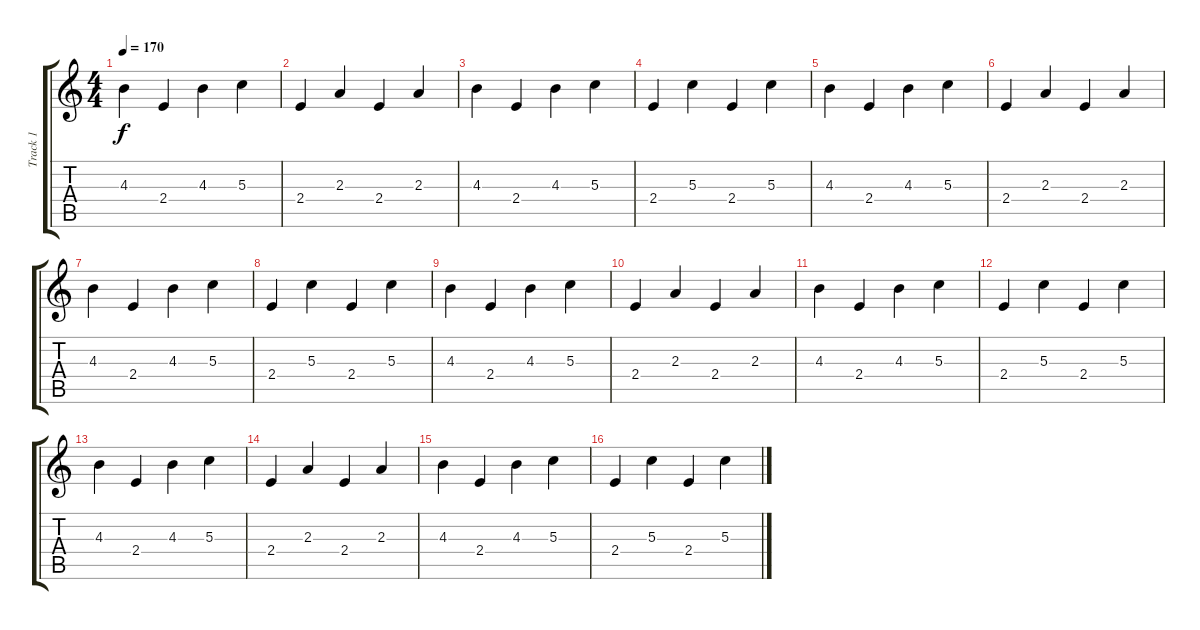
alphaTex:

\track ("Track 1" "Track 1") {instrument acousticguitarsteel}
\staff {score tabs}
\tuning (E4 B3 G3 D3 A2 E2) {hide}
\ts (4 4)
\tempo 170
\clef g2
\ks c
4.3.4{dy f} 2.4.4 4.3.4 5.3.4 |
2.4.4 2.3.4 2.4.4 2.3.4 |
4.3.4 2.4.4 4.3.4 5.3.4 |
2.4.4 5.3.4 2.4.4 5.3.4 |
4.3.4 2.4.4 4.3.4 5.3.4 |
2.4.4 2.3.4 2.4.4 2.3.4 |
4.3.4 2.4.4 4.3.4 5.3.4 |
2.4.4 5.3.4 2.4.4 5.3.4 |
4.3.4 2.4.4 4.3.4 5.3.4 |
2.4.4 2.3.4 2.4.4 2.3.4 |
4.3.4 2.4.4 4.3.4 5.3.4 |
2.4.4 5.3.4 2.4.4 5.3.4 |
4.3.4 2.4.4 4.3.4 5.3.4 |
2.4.4 2.3.4 2.4.4 2.3.4 |
4.3.4 2.4.4 4.3.4 5.3.4 |
2.4.4 5.3.4 2.4.4 5.3.4
